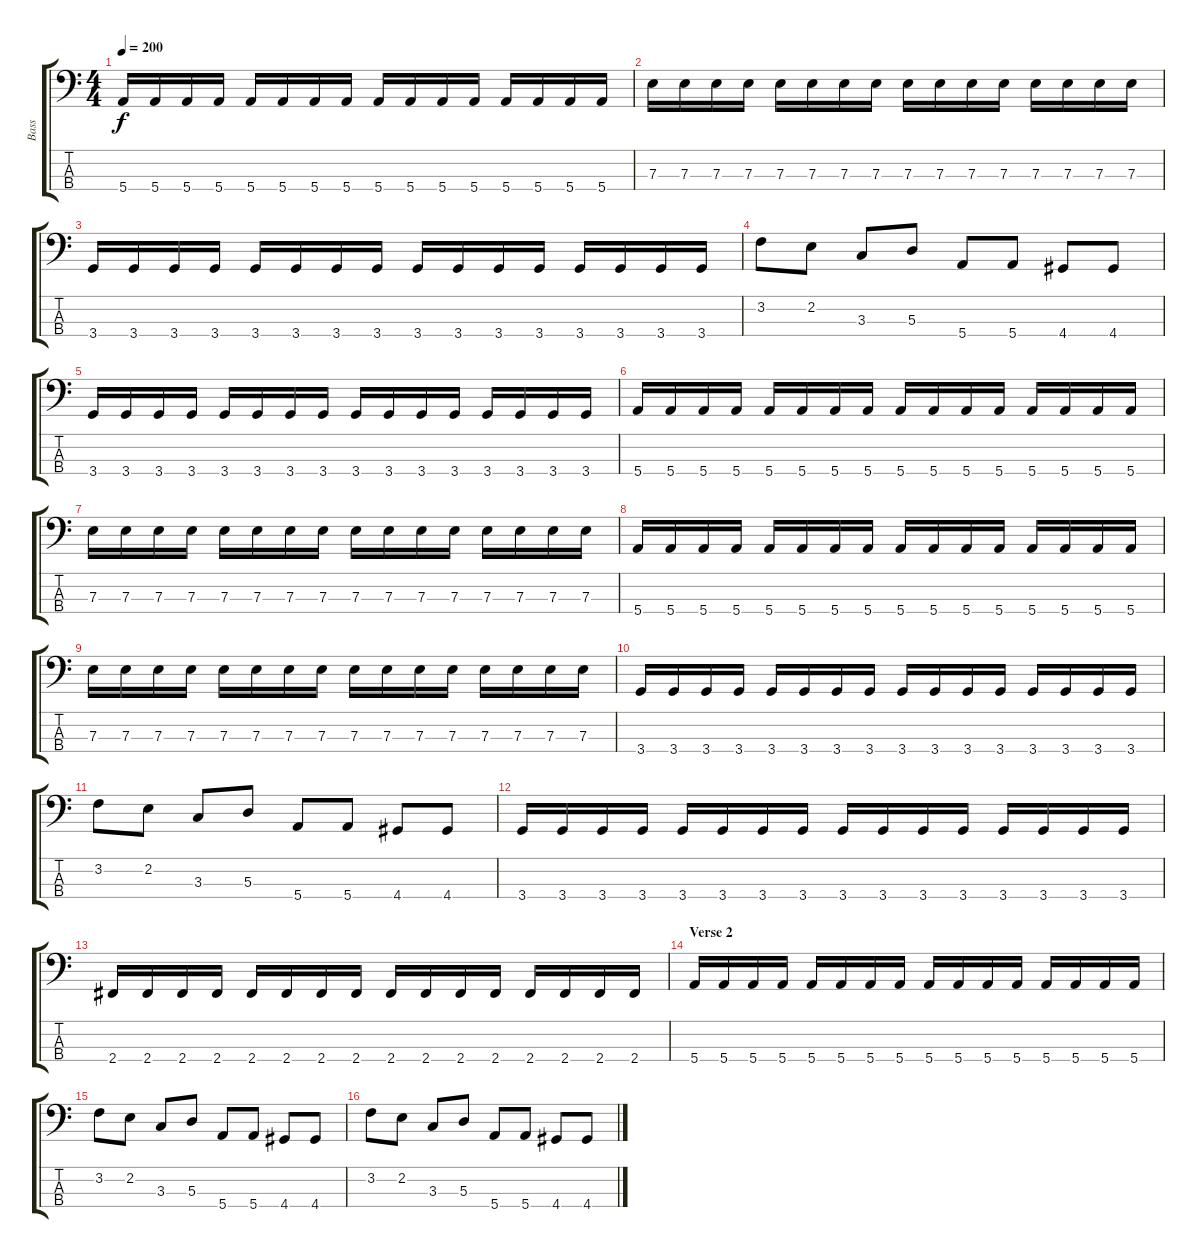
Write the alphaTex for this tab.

\track ("Bass" "Bass") {instrument electricbassfinger}
\staff {score tabs}
\tuning (G2 D2 A1 E1) {hide}
\ts (4 4)
\tempo 200
\clef f4
\ks c
5.4.16{dy f volume 16} 5.4.16 5.4.16 5.4.16 5.4.16 5.4.16 5.4.16 5.4.16 5.4.16 5.4.16 5.4.16 5.4.16 5.4.16 5.4.16 5.4.16 5.4.16 |
7.3.16 7.3.16 7.3.16 7.3.16 7.3.16 7.3.16 7.3.16 7.3.16 7.3.16 7.3.16 7.3.16 7.3.16 7.3.16 7.3.16 7.3.16 7.3.16 |
3.4.16 3.4.16 3.4.16 3.4.16 3.4.16 3.4.16 3.4.16 3.4.16 3.4.16 3.4.16 3.4.16 3.4.16 3.4.16 3.4.16 3.4.16 3.4.16 |
3.2.8 2.2.8 3.3.8 5.3.8 5.4.8 5.4.8 4.4.8 4.4.8 |
3.4.16 3.4.16 3.4.16 3.4.16 3.4.16 3.4.16 3.4.16 3.4.16 3.4.16 3.4.16 3.4.16 3.4.16 3.4.16 3.4.16 3.4.16 3.4.16 |
5.4.16 5.4.16 5.4.16 5.4.16 5.4.16 5.4.16 5.4.16 5.4.16 5.4.16 5.4.16 5.4.16 5.4.16 5.4.16 5.4.16 5.4.16 5.4.16 |
7.3.16 7.3.16 7.3.16 7.3.16 7.3.16 7.3.16 7.3.16 7.3.16 7.3.16 7.3.16 7.3.16 7.3.16 7.3.16 7.3.16 7.3.16 7.3.16 |
5.4.16 5.4.16 5.4.16 5.4.16 5.4.16 5.4.16 5.4.16 5.4.16 5.4.16 5.4.16 5.4.16 5.4.16 5.4.16 5.4.16 5.4.16 5.4.16 |
7.3.16 7.3.16 7.3.16 7.3.16 7.3.16 7.3.16 7.3.16 7.3.16 7.3.16 7.3.16 7.3.16 7.3.16 7.3.16 7.3.16 7.3.16 7.3.16 |
3.4.16 3.4.16 3.4.16 3.4.16 3.4.16 3.4.16 3.4.16 3.4.16 3.4.16 3.4.16 3.4.16 3.4.16 3.4.16 3.4.16 3.4.16 3.4.16 |
3.2.8 2.2.8 3.3.8 5.3.8 5.4.8 5.4.8 4.4.8 4.4.8 |
3.4.16 3.4.16 3.4.16 3.4.16 3.4.16 3.4.16 3.4.16 3.4.16 3.4.16 3.4.16 3.4.16 3.4.16 3.4.16 3.4.16 3.4.16 3.4.16 |
2.4.16 2.4.16 2.4.16 2.4.16 2.4.16 2.4.16 2.4.16 2.4.16 2.4.16 2.4.16 2.4.16 2.4.16 2.4.16 2.4.16 2.4.16 2.4.16 |
\section ("" "Verse 2")
5.4.16 5.4.16 5.4.16 5.4.16 5.4.16 5.4.16 5.4.16 5.4.16 5.4.16 5.4.16 5.4.16 5.4.16 5.4.16 5.4.16 5.4.16 5.4.16 |
3.2.8 2.2.8 3.3.8 5.3.8 5.4.8 5.4.8 4.4.8 4.4.8 |
3.2.8 2.2.8 3.3.8 5.3.8 5.4.8 5.4.8 4.4.8 4.4.8
